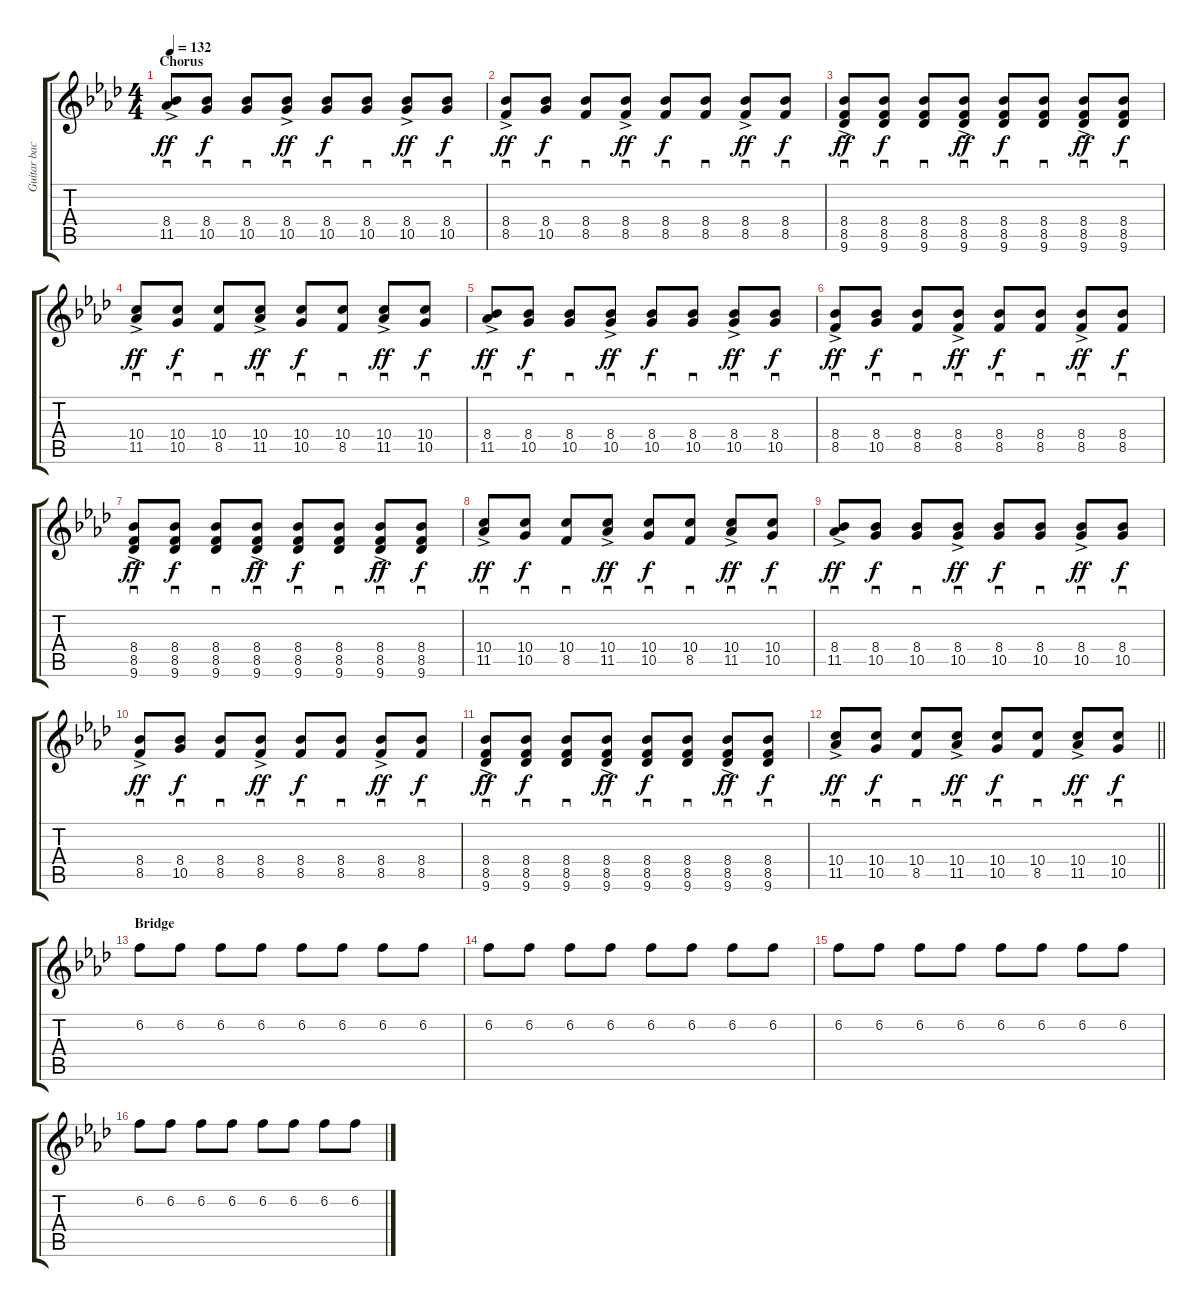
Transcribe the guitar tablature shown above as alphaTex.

\track ("Guitar backup" "Guitar bac") {instrument electricguitarclean}
\staff {score tabs}
\tuning (E4 B3 G3 D3 A2 E2) {hide}
\ts (4 4)
\section ("" "Chorus")
\tempo 132
\clef g2
\ks ab
(8.4{ac} 11.5{ac}).8{sd dy ff} (8.4 10.5).8{sd dy f} (8.4 10.5).8{sd} (8.4{ac} 10.5{ac}).8{sd dy ff} (8.4 10.5).8{sd dy f} (8.4 10.5).8{sd} (8.4{ac} 10.5{ac}).8{sd dy ff} (8.4 10.5).8{sd dy f} |
(8.4{ac} 8.5{ac}).8{sd dy ff} (8.4 10.5).8{sd dy f} (8.4 8.5).8{sd} (8.4{ac} 8.5{ac}).8{sd dy ff} (8.4 8.5).8{sd dy f} (8.4 8.5).8{sd} (8.4{ac} 8.5{ac}).8{sd dy ff} (8.4 8.5).8{sd dy f} |
(8.4{ac} 8.5{ac} 9.6{ac}).8{sd dy ff} (8.4 8.5 9.6).8{sd dy f} (8.4 8.5 9.6).8{sd} (8.4{ac} 8.5{ac} 9.6{ac}).8{sd dy ff} (8.4 8.5 9.6).8{sd dy f} (8.4 8.5 9.6).8{sd} (8.4{ac} 8.5{ac} 9.6{ac}).8{sd dy ff} (8.4 8.5 9.6).8{sd dy f} |
(10.4{ac} 11.5{ac}).8{sd dy ff} (10.4 10.5).8{sd dy f} (10.4 8.5).8{sd} (10.4{ac} 11.5{ac}).8{sd dy ff} (10.4 10.5).8{sd dy f} (10.4 8.5).8{sd} (10.4{ac} 11.5{ac}).8{sd dy ff} (10.4 10.5).8{sd dy f} |
(8.4{ac} 11.5{ac}).8{sd dy ff} (8.4 10.5).8{sd dy f} (8.4 10.5).8{sd} (8.4{ac} 10.5{ac}).8{sd dy ff} (8.4 10.5).8{sd dy f} (8.4 10.5).8{sd} (8.4{ac} 10.5{ac}).8{sd dy ff} (8.4 10.5).8{sd dy f} |
(8.4{ac} 8.5{ac}).8{sd dy ff} (8.4 10.5).8{sd dy f} (8.4 8.5).8{sd} (8.4{ac} 8.5{ac}).8{sd dy ff} (8.4 8.5).8{sd dy f} (8.4 8.5).8{sd} (8.4{ac} 8.5{ac}).8{sd dy ff} (8.4 8.5).8{sd dy f} |
(8.4{ac} 8.5{ac} 9.6{ac}).8{sd dy ff} (8.4 8.5 9.6).8{sd dy f} (8.4 8.5 9.6).8{sd} (8.4{ac} 8.5{ac} 9.6{ac}).8{sd dy ff} (8.4 8.5 9.6).8{sd dy f} (8.4 8.5 9.6).8{sd} (8.4{ac} 8.5{ac} 9.6{ac}).8{sd dy ff} (8.4 8.5 9.6).8{sd dy f} |
(10.4{ac} 11.5{ac}).8{sd dy ff} (10.4 10.5).8{sd dy f} (10.4 8.5).8{sd} (10.4{ac} 11.5{ac}).8{sd dy ff} (10.4 10.5).8{sd dy f} (10.4 8.5).8{sd} (10.4{ac} 11.5{ac}).8{sd dy ff} (10.4 10.5).8{sd dy f} |
(8.4{ac} 11.5{ac}).8{sd dy ff} (8.4 10.5).8{sd dy f} (8.4 10.5).8{sd} (8.4{ac} 10.5{ac}).8{sd dy ff} (8.4 10.5).8{sd dy f} (8.4 10.5).8{sd} (8.4{ac} 10.5{ac}).8{sd dy ff} (8.4 10.5).8{sd dy f} |
(8.4{ac} 8.5{ac}).8{sd dy ff} (8.4 10.5).8{sd dy f} (8.4 8.5).8{sd} (8.4{ac} 8.5{ac}).8{sd dy ff} (8.4 8.5).8{sd dy f} (8.4 8.5).8{sd} (8.4{ac} 8.5{ac}).8{sd dy ff} (8.4 8.5).8{sd dy f} |
(8.4{ac} 8.5{ac} 9.6{ac}).8{sd dy ff} (8.4 8.5 9.6).8{sd dy f} (8.4 8.5 9.6).8{sd} (8.4{ac} 8.5{ac} 9.6{ac}).8{sd dy ff} (8.4 8.5 9.6).8{sd dy f} (8.4 8.5 9.6).8{sd} (8.4{ac} 8.5{ac} 9.6{ac}).8{sd dy ff} (8.4 8.5 9.6).8{sd dy f} |
\barLineRight lightlight
(10.4{ac} 11.5{ac}).8{sd dy ff} (10.4 10.5).8{sd dy f} (10.4 8.5).8{sd} (10.4{ac} 11.5{ac}).8{sd dy ff} (10.4 10.5).8{sd dy f} (10.4 8.5).8{sd} (10.4{ac} 11.5{ac}).8{sd dy ff} (10.4 10.5).8{sd dy f} |
\section ("" "Bridge")
6.2.8 6.2.8 6.2.8 6.2.8 6.2.8 6.2.8 6.2.8 6.2.8 |
6.2.8 6.2.8 6.2.8 6.2.8 6.2.8 6.2.8 6.2.8 6.2.8 |
6.2.8 6.2.8 6.2.8 6.2.8 6.2.8 6.2.8 6.2.8 6.2.8 |
6.2.8 6.2.8 6.2.8 6.2.8 6.2.8 6.2.8 6.2.8 6.2.8
